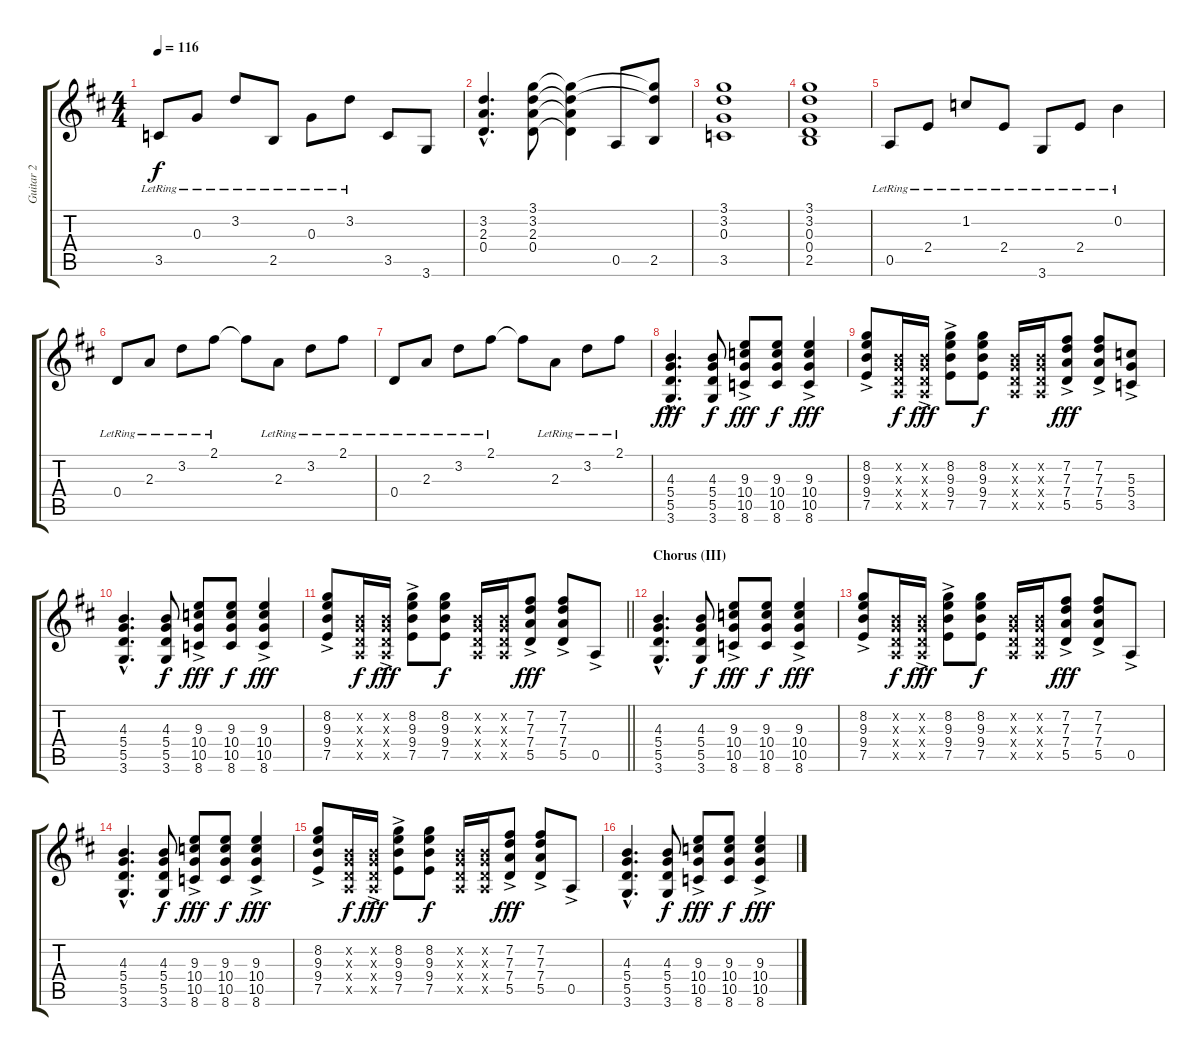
\track ("Guitar 2" "Guitar 2") {instrument overdrivenguitar}
\staff {score tabs}
\tuning (E4 B3 G3 D3 A2 E2) {hide}
\ts (4 4)
\tempo 116
\clef g2
\ks d
3.5{lr}.8{dy f} 0.3{lr}.8 3.2{lr}.8 2.5{lr}.8 0.3{lr}.8 3.2{lr}.8 3.5.8 3.6.8 |
(3.2{hac} 2.3{hac} 0.4{hac}).4{d} (3.1 3.2 2.3 0.4).8 (3.1{t} 3.2{t} 2.3{t} 0.4{t}).4 0.5.8 (3.1{t} 3.2{t} 2.5).8 |
(3.1 3.2 0.3 3.5).1 |
(3.1 3.2 0.3 0.4 2.5).1 |
0.5{lr}.8 2.4{lr}.8 1.2{lr}.8 2.4{lr}.8 3.6{lr}.8 2.4{lr}.8 0.2{lr}.4 |
0.4{lr}.8 2.3{lr}.8 3.2{lr}.8 2.1{lr}.8 2.1{t}.8 2.3{lr}.8 3.2{lr}.8 2.1{lr}.8 |
0.4{lr}.8 2.3{lr}.8 3.2{lr}.8 2.1{lr}.8 2.1{t}.8 2.3{lr}.8 3.2{lr}.8 2.1{lr}.8 |
(4.3{hac} 5.4{hac} 5.5{hac} 3.6{hac}).4{d dy fff} (4.3 5.4 5.5 3.6).8{dy f} (9.3{ac} 10.4{ac} 10.5{ac} 8.6{ac}).8{dy fff} (9.3 10.4 10.5 8.6).8{dy f} (9.3{ac} 10.4{ac} 10.5{ac} 8.6{ac}).4{dy fff} |
(8.2{ac} 9.3{ac} 9.4{ac} 7.5{ac}).8 (0.2{x} 0.3{x} 0.4{x} 0.5{x}).16{dy f} (0.2{ac x} 0.3{ac x} 0.4{ac x} 0.5{ac x}).16{dy fff} (8.2{ac} 9.3{ac} 9.4{ac} 7.5{ac}).8 (8.2 9.3 9.4 7.5).8{dy f} (0.2{x} 0.3{x} 0.4{x} 0.5{x}).16 (0.2{x} 0.3{x} 0.4{x} 0.5{x}).16 (7.2{ac} 7.3{ac} 7.4{ac} 5.5{ac}).8{dy fff} (7.2{ac} 7.3{ac} 7.4{ac} 5.5{ac}).8 (5.3{ac} 5.4{ac} 3.5{ac}).8 |
(4.3{hac} 5.4{hac} 5.5{hac} 3.6{hac}).4{d} (4.3 5.4 5.5 3.6).8{dy f} (9.3{ac} 10.4{ac} 10.5{ac} 8.6{ac}).8{dy fff} (9.3 10.4 10.5 8.6).8{dy f} (9.3{ac} 10.4{ac} 10.5{ac} 8.6{ac}).4{dy fff} |
\barLineRight lightlight
(8.2{ac} 9.3{ac} 9.4{ac} 7.5{ac}).8 (0.2{x} 0.3{x} 0.4{x} 0.5{x}).16{dy f} (0.2{ac x} 0.3{ac x} 0.4{ac x} 0.5{ac x}).16{dy fff} (8.2{ac} 9.3{ac} 9.4{ac} 7.5{ac}).8 (8.2 9.3 9.4 7.5).8{dy f} (0.2{x} 0.3{x} 0.4{x} 0.5{x}).16 (0.2{x} 0.3{x} 0.4{x} 0.5{x}).16 (7.2{ac} 7.3{ac} 7.4{ac} 5.5{ac}).8{dy fff} (7.2{ac} 7.3{ac} 7.4{ac} 5.5{ac}).8 0.5{ac}.8 |
\section ("" "Chorus (III)")
(4.3{hac} 5.4{hac} 5.5{hac} 3.6{hac}).4{d} (4.3 5.4 5.5 3.6).8{dy f} (9.3{ac} 10.4{ac} 10.5{ac} 8.6{ac}).8{dy fff} (9.3 10.4 10.5 8.6).8{dy f} (9.3{ac} 10.4{ac} 10.5{ac} 8.6{ac}).4{dy fff} |
(8.2{ac} 9.3{ac} 9.4{ac} 7.5{ac}).8 (0.2{x} 0.3{x} 0.4{x} 0.5{x}).16{dy f} (0.2{ac x} 0.3{ac x} 0.4{ac x} 0.5{ac x}).16{dy fff} (8.2{ac} 9.3{ac} 9.4{ac} 7.5{ac}).8 (8.2 9.3 9.4 7.5).8{dy f} (0.2{x} 0.3{x} 0.4{x} 0.5{x}).16 (0.2{x} 0.3{x} 0.4{x} 0.5{x}).16 (7.2{ac} 7.3{ac} 7.4{ac} 5.5{ac}).8{dy fff} (7.2{ac} 7.3{ac} 7.4{ac} 5.5{ac}).8 0.5{ac}.8 |
(4.3{hac} 5.4{hac} 5.5{hac} 3.6{hac}).4{d} (4.3 5.4 5.5 3.6).8{dy f} (9.3{ac} 10.4{ac} 10.5{ac} 8.6{ac}).8{dy fff} (9.3 10.4 10.5 8.6).8{dy f} (9.3{ac} 10.4{ac} 10.5{ac} 8.6{ac}).4{dy fff} |
(8.2{ac} 9.3{ac} 9.4{ac} 7.5{ac}).8 (0.2{x} 0.3{x} 0.4{x} 0.5{x}).16{dy f} (0.2{ac x} 0.3{ac x} 0.4{ac x} 0.5{ac x}).16{dy fff} (8.2{ac} 9.3{ac} 9.4{ac} 7.5{ac}).8 (8.2 9.3 9.4 7.5).8{dy f} (0.2{x} 0.3{x} 0.4{x} 0.5{x}).16 (0.2{x} 0.3{x} 0.4{x} 0.5{x}).16 (7.2{ac} 7.3{ac} 7.4{ac} 5.5{ac}).8{dy fff} (7.2{ac} 7.3{ac} 7.4{ac} 5.5{ac}).8 0.5{ac}.8 |
(4.3{hac} 5.4{hac} 5.5{hac} 3.6{hac}).4{d} (4.3 5.4 5.5 3.6).8{dy f} (9.3{ac} 10.4{ac} 10.5{ac} 8.6{ac}).8{dy fff} (9.3 10.4 10.5 8.6).8{dy f} (9.3{ac} 10.4{ac} 10.5{ac} 8.6{ac}).4{dy fff}
